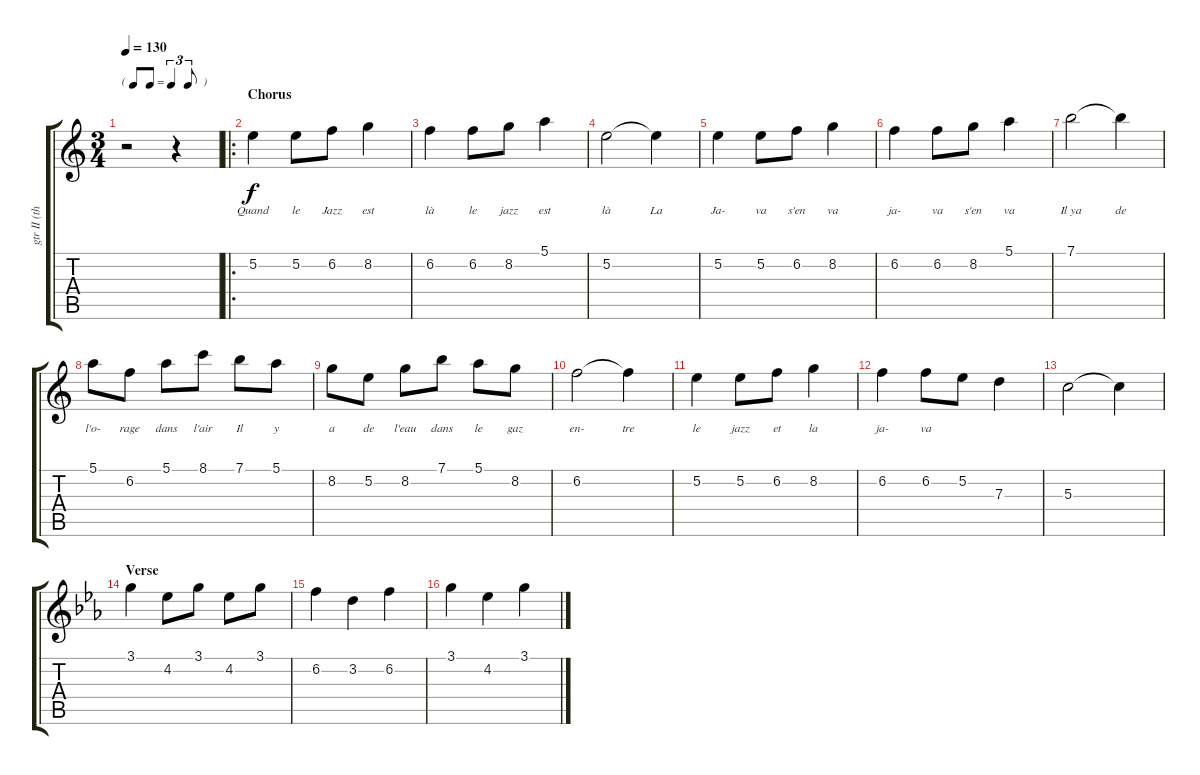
\track ("gtr II (theme)" "gtr II (th") {instrument electricguitarjazz}
\staff {score tabs}
\tuning (E4 B3 G3 D3 A2 E2) {hide}
\ts (3 4)
\tf triplet8th
\tempo 130
\clef g2
\ks c
r.2{dy f instrument electricguitarjazz} r.4 |
\ro
\section ("" "Chorus")
5.2.4{lyrics (0 "Quand") lyrics (1 "") lyrics (2 "") lyrics (3 "") lyrics (4 "")} 5.2.8{lyrics (0 "le") lyrics (1 "") lyrics (2 "") lyrics (3 "") lyrics (4 "")} 6.2.8{lyrics (0 "Jazz") lyrics (1 "") lyrics (2 "") lyrics (3 "") lyrics (4 "")} 8.2.4{lyrics (0 "est") lyrics (1 "") lyrics (2 "") lyrics (3 "") lyrics (4 "")} |
6.2.4{lyrics (0 "là") lyrics (1 "") lyrics (2 "") lyrics (3 "") lyrics (4 "")} 6.2.8{lyrics (0 "le") lyrics (1 "") lyrics (2 "") lyrics (3 "") lyrics (4 "")} 8.2.8{lyrics (0 "jazz") lyrics (1 "") lyrics (2 "") lyrics (3 "") lyrics (4 "")} 5.1.4{lyrics (0 "est") lyrics (1 "") lyrics (2 "") lyrics (3 "") lyrics (4 "")} |
5.2.2{lyrics (0 "là") lyrics (1 "") lyrics (2 "") lyrics (3 "") lyrics (4 "")} 5.2{t}.4{lyrics (0 "La") lyrics (1 "") lyrics (2 "") lyrics (3 "") lyrics (4 "")} |
5.2.4{lyrics (0 "Ja-") lyrics (1 "") lyrics (2 "") lyrics (3 "") lyrics (4 "")} 5.2.8{lyrics (0 "va") lyrics (1 "") lyrics (2 "") lyrics (3 "") lyrics (4 "")} 6.2.8{lyrics (0 "s'en") lyrics (1 "") lyrics (2 "") lyrics (3 "") lyrics (4 "")} 8.2.4{lyrics (0 "va") lyrics (1 "") lyrics (2 "") lyrics (3 "") lyrics (4 "")} |
6.2.4{lyrics (0 "ja-") lyrics (1 "") lyrics (2 "") lyrics (3 "") lyrics (4 "")} 6.2.8{lyrics (0 "va") lyrics (1 "") lyrics (2 "") lyrics (3 "") lyrics (4 "")} 8.2.8{lyrics (0 "s'en") lyrics (1 "") lyrics (2 "") lyrics (3 "") lyrics (4 "")} 5.1.4{lyrics (0 "va") lyrics (1 "") lyrics (2 "") lyrics (3 "") lyrics (4 "")} |
7.1.2{lyrics (0 "Il ya") lyrics (1 "") lyrics (2 "") lyrics (3 "") lyrics (4 "")} 7.1{t}.4{lyrics (0 "de") lyrics (1 "") lyrics (2 "") lyrics (3 "") lyrics (4 "")} |
5.1.8{lyrics (0 "l'o-") lyrics (1 "") lyrics (2 "") lyrics (3 "") lyrics (4 "")} 6.2.8{lyrics (0 "rage") lyrics (1 "") lyrics (2 "") lyrics (3 "") lyrics (4 "")} 5.1.8{lyrics (0 "dans") lyrics (1 "") lyrics (2 "") lyrics (3 "") lyrics (4 "")} 8.1.8{lyrics (0 "l'air") lyrics (1 "") lyrics (2 "") lyrics (3 "") lyrics (4 "")} 7.1.8{lyrics (0 "Il") lyrics (1 "") lyrics (2 "") lyrics (3 "") lyrics (4 "")} 5.1.8{lyrics (0 "y") lyrics (1 "") lyrics (2 "") lyrics (3 "") lyrics (4 "")} |
8.2.8{lyrics (0 "a") lyrics (1 "") lyrics (2 "") lyrics (3 "") lyrics (4 "")} 5.2.8{lyrics (0 "de") lyrics (1 "") lyrics (2 "") lyrics (3 "") lyrics (4 "")} 8.2.8{lyrics (0 "l'eau") lyrics (1 "") lyrics (2 "") lyrics (3 "") lyrics (4 "")} 7.1.8{lyrics (0 "dans") lyrics (1 "") lyrics (2 "") lyrics (3 "") lyrics (4 "")} 5.1.8{lyrics (0 "le") lyrics (1 "") lyrics (2 "") lyrics (3 "") lyrics (4 "")} 8.2.8{lyrics (0 "gaz") lyrics (1 "") lyrics (2 "") lyrics (3 "") lyrics (4 "")} |
6.2.2{lyrics (0 "en-") lyrics (1 "") lyrics (2 "") lyrics (3 "") lyrics (4 "")} 6.2{t}.4{lyrics (0 "tre") lyrics (1 "") lyrics (2 "") lyrics (3 "") lyrics (4 "")} |
5.2.4{lyrics (0 "le") lyrics (1 "") lyrics (2 "") lyrics (3 "") lyrics (4 "")} 5.2.8{lyrics (0 "jazz") lyrics (1 "") lyrics (2 "") lyrics (3 "") lyrics (4 "")} 6.2.8{lyrics (0 "et") lyrics (1 "") lyrics (2 "") lyrics (3 "") lyrics (4 "")} 8.2.4{lyrics (0 "la") lyrics (1 "") lyrics (2 "") lyrics (3 "") lyrics (4 "")} |
6.2.4{lyrics (0 "ja-") lyrics (1 "") lyrics (2 "") lyrics (3 "") lyrics (4 "")} 6.2.8{lyrics (0 "va") lyrics (1 "") lyrics (2 "") lyrics (3 "") lyrics (4 "")} 5.2.8 7.3.4 |
5.3.2 5.3{t}.4 |
\section ("" "Verse")
\ks cminor
3.1.4 4.2.8 3.1.8 4.2.8 3.1.8 |
6.2.4 3.2.4 6.2.4 |
3.1.4 4.2.4 3.1.4
